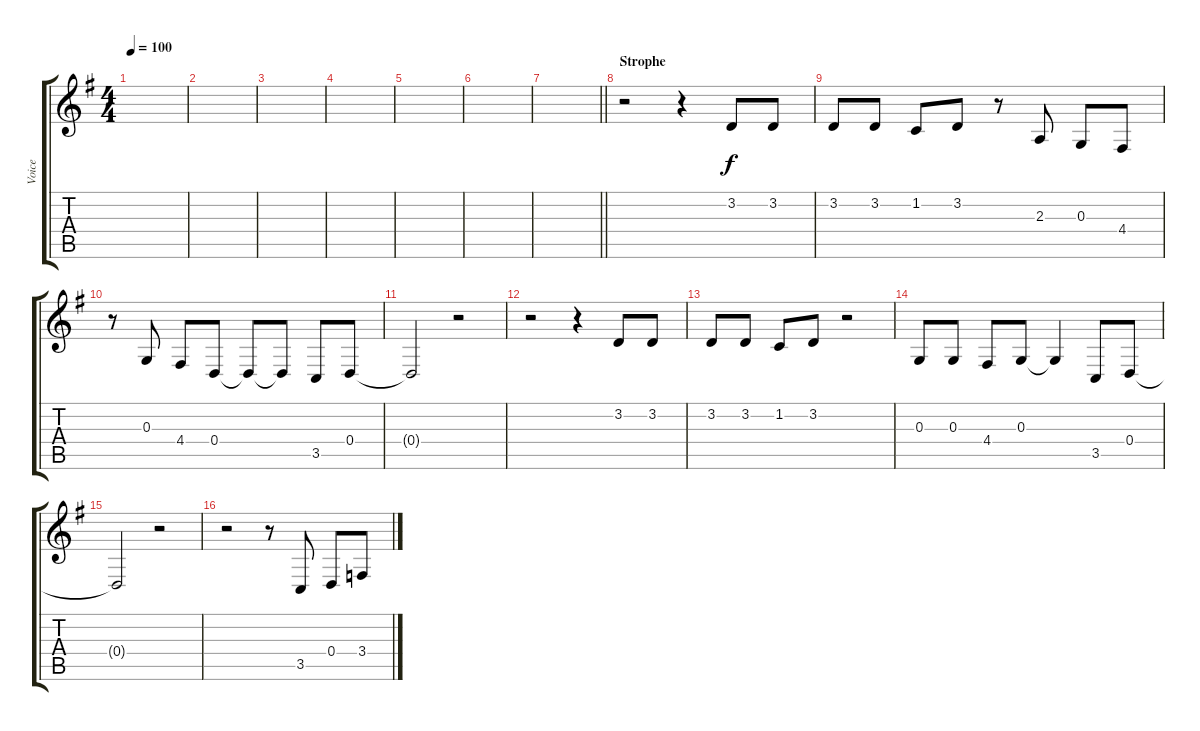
\track ("Voice" "Voice") {instrument altosax}
\staff {score tabs}
\tuning (E4 B3 G3 D3 A2 E2) {hide}
\ts (4 4)
\tempo 100
\clef g2
\ks eminor
|
|
|
|
|
|
\barLineRight lightlight
|
\section ("" "Strophe")
r.2 r.4 3.2.8 3.2.8 |
3.2.8 3.2.8 1.2.8 3.2.8 r.8 2.3.8 0.3.8 4.4.8 |
r.8 0.3.8 4.4.8 0.4.8 0.4{t}.8 0.4{t}.8 3.5.8 0.4.8 |
0.4{t}.2 r.2 |
r.2 r.4 3.2.8 3.2.8 |
3.2.8 3.2.8 1.2.8 3.2.8 r.2 |
0.3.8 0.3.8 4.4.8 0.3.8 0.3{t}.4 3.5.8 0.4.8 |
0.4{t}.2 r.2 |
r.2 r.8 3.5.8 0.4.8 3.4{sl}.8
